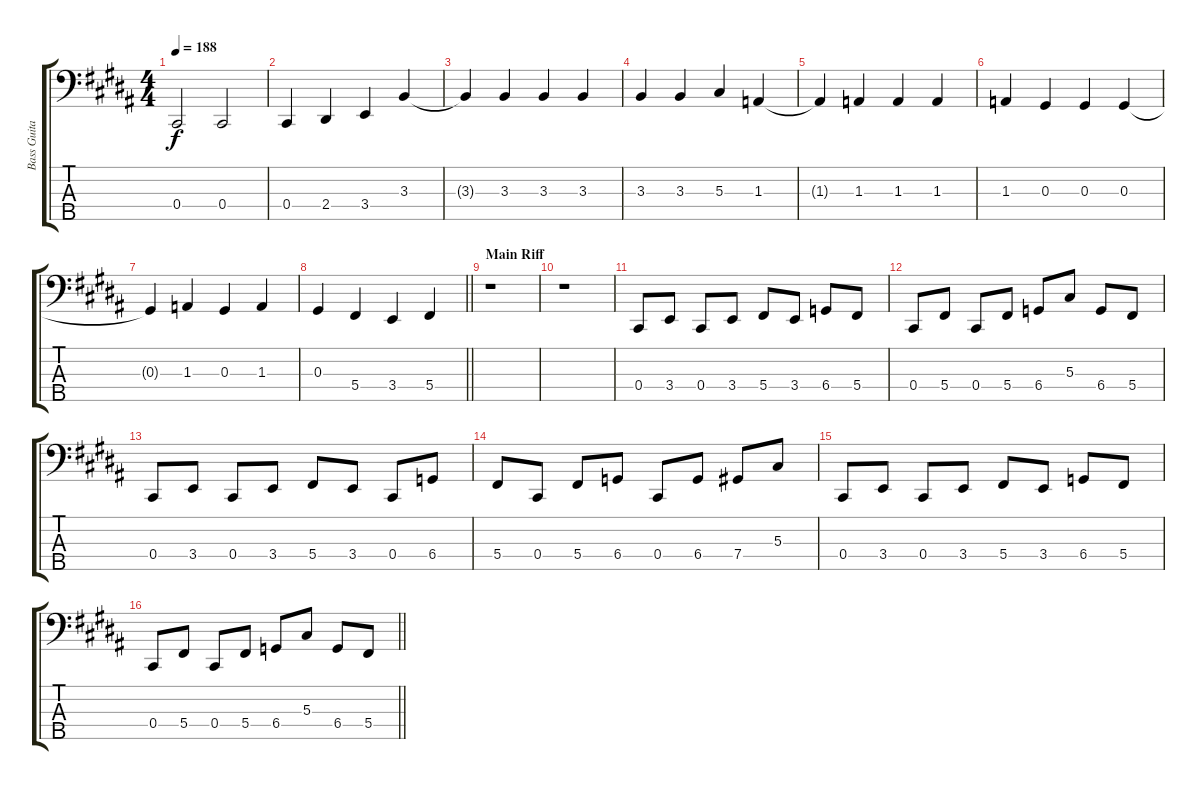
\track ("Bass Guitar" "Bass Guita") {instrument electricbasspick}
\staff {score tabs}
\tuning (Gb2 Db2 Ab1 Db1 Bb0) {hide}
\ts (4 4)
\tempo 188
\clef f4
\ks b
0.4.2{dy f} 0.4.2 |
0.4.4 2.4.4 3.4.4 3.3.4 |
3.3{t}.4 3.3.4 3.3.4 3.3.4 |
3.3.4 3.3.4 5.3.4 1.3.4 |
1.3{t}.4 1.3.4 1.3.4 1.3.4 |
1.3.4 0.3.4 0.3.4 0.3.4 |
0.3{t}.4 1.3.4 0.3.4 1.3.4 |
\barLineRight lightlight
0.3.4 5.4.4 3.4.4 5.4.4 |
\section ("" "Main Riff")
r.1 |
r.1 |
0.4.8 3.4.8 0.4.8 3.4.8 5.4.8 3.4.8 6.4.8 5.4.8 |
0.4.8 5.4.8 0.4.8 5.4.8 6.4.8 5.3.8 6.4.8 5.4.8 |
0.4.8 3.4.8 0.4.8 3.4.8 5.4.8 3.4.8 0.4.8 6.4.8 |
5.4.8 0.4.8 5.4.8 6.4.8 0.4.8 6.4.8 7.4.8 5.3.8 |
0.4.8 3.4.8 0.4.8 3.4.8 5.4.8 3.4.8 6.4.8 5.4.8 |
\barLineRight lightlight
0.4.8 5.4.8 0.4.8 5.4.8 6.4.8 5.3.8 6.4.8 5.4.8
